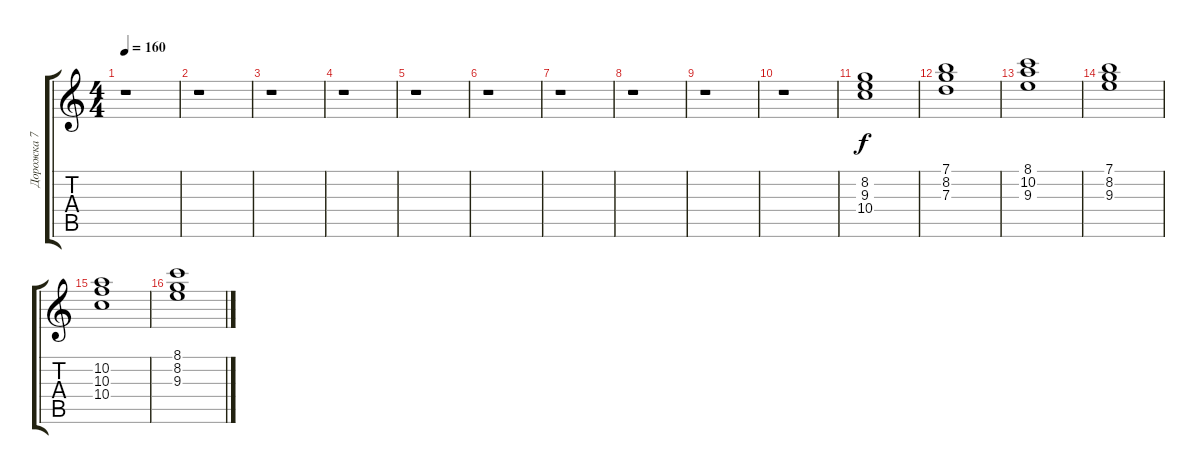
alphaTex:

\track ("Дорожка 7" "Дорожка 7") {instrument acousticguitarsteel}
\staff {score tabs}
\tuning (E4 B3 G3 D3 A2 E2) {hide}
\ts (4 4)
\tempo 160
\clef g2
\ks c
r.1{dy f} |
r.1 |
r.1 |
r.1 |
r.1 |
r.1 |
r.1 |
r.1 |
r.1 |
r.1 |
(8.2 9.3 10.4).1 |
(7.1 8.2 7.3).1 |
(8.1 10.2 9.3).1 |
(7.1 8.2 9.3).1 |
(10.2 10.3 10.4).1 |
(8.1 8.2 9.3).1
